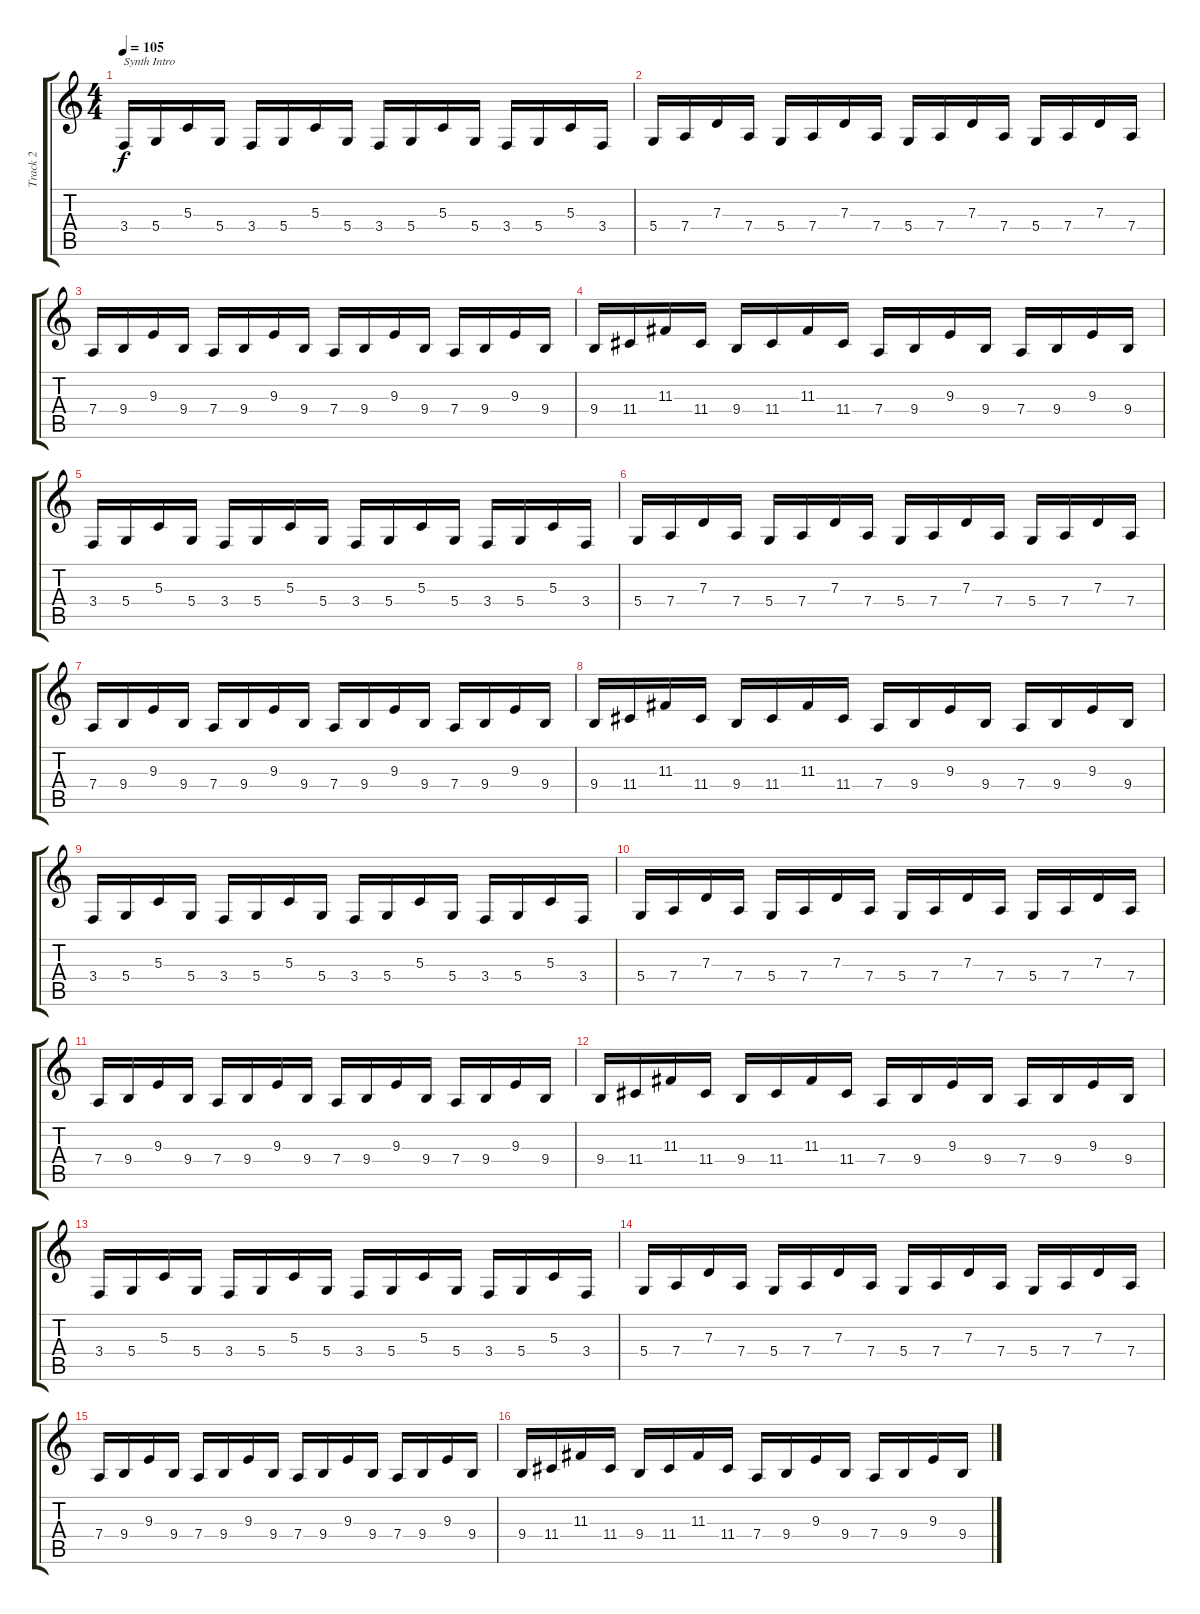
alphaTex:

\track ("Track 2" "Track 2") {instrument lead2sawtooth}
\staff {score tabs}
\tuning (E4 B3 G3 D3 A2 E2) {hide}
\ts (4 4)
\tempo 105
\clef g2
\ks c
3.4.16{txt "Synth Intro" dy f instrument lead2sawtooth} 5.4.16 5.3.16 5.4.16 3.4.16 5.4.16 5.3.16 5.4.16 3.4.16 5.4.16 5.3.16 5.4.16 3.4.16 5.4.16 5.3.16 3.4.16 |
5.4.16 7.4.16 7.3.16 7.4.16 5.4.16 7.4.16 7.3.16 7.4.16 5.4.16 7.4.16 7.3.16 7.4.16 5.4.16 7.4.16 7.3.16 7.4.16 |
7.4.16 9.4.16 9.3.16 9.4.16 7.4.16 9.4.16 9.3.16 9.4.16 7.4.16 9.4.16 9.3.16 9.4.16 7.4.16 9.4.16 9.3.16 9.4.16 |
9.4.16 11.4.16 11.3.16 11.4.16 9.4.16 11.4.16 11.3.16 11.4.16 7.4.16 9.4.16 9.3.16 9.4.16 7.4.16 9.4.16 9.3.16 9.4.16 |
3.4.16 5.4.16 5.3.16 5.4.16 3.4.16 5.4.16 5.3.16 5.4.16 3.4.16 5.4.16 5.3.16 5.4.16 3.4.16 5.4.16 5.3.16 3.4.16 |
5.4.16 7.4.16 7.3.16 7.4.16 5.4.16 7.4.16 7.3.16 7.4.16 5.4.16 7.4.16 7.3.16 7.4.16 5.4.16 7.4.16 7.3.16 7.4.16 |
7.4.16 9.4.16 9.3.16 9.4.16 7.4.16 9.4.16 9.3.16 9.4.16 7.4.16 9.4.16 9.3.16 9.4.16 7.4.16 9.4.16 9.3.16 9.4.16 |
9.4.16 11.4.16 11.3.16 11.4.16 9.4.16 11.4.16 11.3.16 11.4.16 7.4.16 9.4.16 9.3.16 9.4.16 7.4.16 9.4.16 9.3.16 9.4.16 |
3.4.16 5.4.16 5.3.16 5.4.16 3.4.16 5.4.16 5.3.16 5.4.16 3.4.16 5.4.16 5.3.16 5.4.16 3.4.16 5.4.16 5.3.16 3.4.16 |
5.4.16 7.4.16 7.3.16 7.4.16 5.4.16 7.4.16 7.3.16 7.4.16 5.4.16 7.4.16 7.3.16 7.4.16 5.4.16 7.4.16 7.3.16 7.4.16 |
7.4.16 9.4.16 9.3.16 9.4.16 7.4.16 9.4.16 9.3.16 9.4.16 7.4.16 9.4.16 9.3.16 9.4.16 7.4.16 9.4.16 9.3.16 9.4.16 |
9.4.16 11.4.16 11.3.16 11.4.16 9.4.16 11.4.16 11.3.16 11.4.16 7.4.16 9.4.16 9.3.16 9.4.16 7.4.16 9.4.16 9.3.16 9.4.16 |
3.4.16 5.4.16 5.3.16 5.4.16 3.4.16 5.4.16 5.3.16 5.4.16 3.4.16 5.4.16 5.3.16 5.4.16 3.4.16 5.4.16 5.3.16 3.4.16 |
5.4.16 7.4.16 7.3.16 7.4.16 5.4.16 7.4.16 7.3.16 7.4.16 5.4.16 7.4.16 7.3.16 7.4.16 5.4.16 7.4.16 7.3.16 7.4.16 |
7.4.16 9.4.16 9.3.16 9.4.16 7.4.16 9.4.16 9.3.16 9.4.16 7.4.16 9.4.16 9.3.16 9.4.16 7.4.16 9.4.16 9.3.16 9.4.16 |
9.4.16 11.4.16 11.3.16 11.4.16 9.4.16 11.4.16 11.3.16 11.4.16 7.4.16 9.4.16 9.3.16 9.4.16 7.4.16 9.4.16 9.3.16 9.4.16
